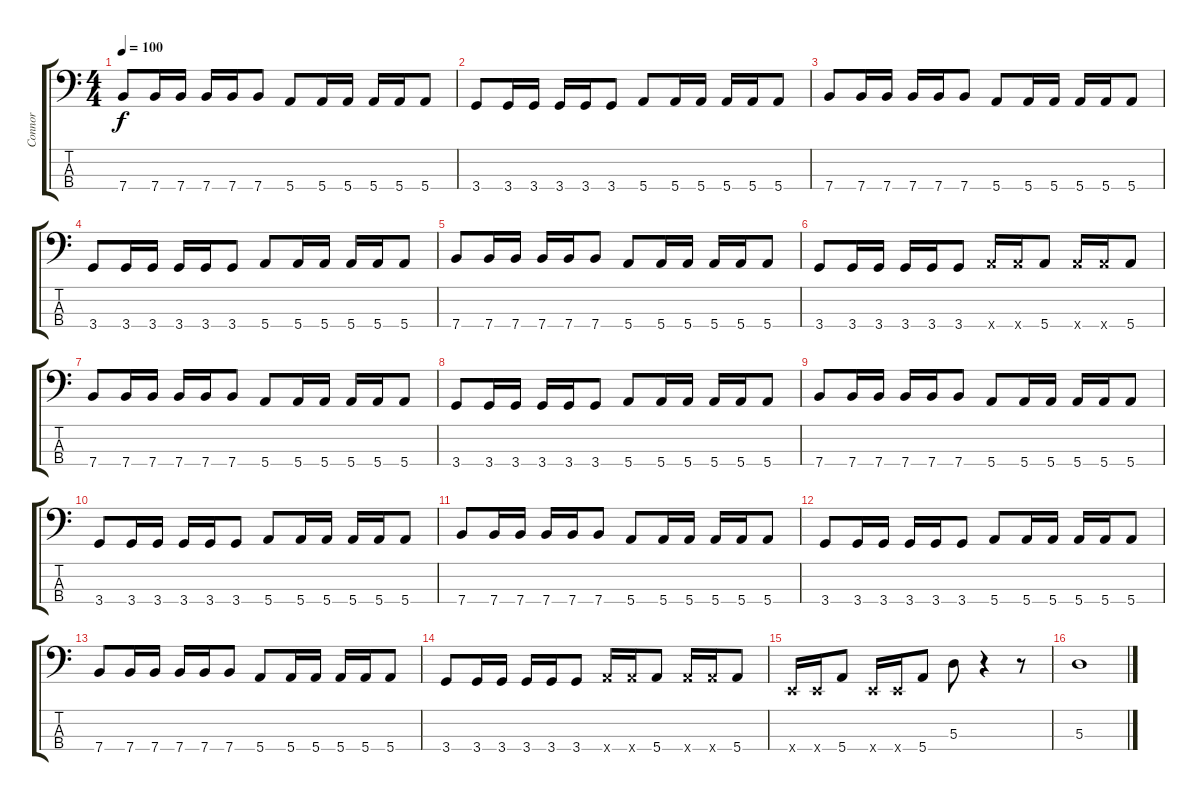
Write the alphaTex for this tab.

\track ("Connor" "Connor") {instrument electricbasspick}
\staff {score tabs}
\tuning (G2 D2 A1 E1) {hide}
\ts (4 4)
\tempo 100
\clef f4
\ks c
7.4.8{dy f} 7.4.16 7.4.16 7.4.16 7.4.16 7.4.8 5.4.8 5.4.16 5.4.16 5.4.16 5.4.16 5.4.8 |
3.4.8 3.4.16 3.4.16 3.4.16 3.4.16 3.4.8 5.4.8 5.4.16 5.4.16 5.4.16 5.4.16 5.4.8 |
7.4.8 7.4.16 7.4.16 7.4.16 7.4.16 7.4.8 5.4.8 5.4.16 5.4.16 5.4.16 5.4.16 5.4.8 |
3.4.8 3.4.16 3.4.16 3.4.16 3.4.16 3.4.8 5.4.8 5.4.16 5.4.16 5.4.16 5.4.16 5.4.8 |
7.4.8 7.4.16 7.4.16 7.4.16 7.4.16 7.4.8 5.4.8 5.4.16 5.4.16 5.4.16 5.4.16 5.4.8 |
3.4.8 3.4.16 3.4.16 3.4.16 3.4.16 3.4.8 5.4{x}.16 5.4{x}.16 5.4.8 5.4{x}.16 5.4{x}.16 5.4.8 |
7.4.8 7.4.16 7.4.16 7.4.16 7.4.16 7.4.8 5.4.8 5.4.16 5.4.16 5.4.16 5.4.16 5.4.8 |
3.4.8 3.4.16 3.4.16 3.4.16 3.4.16 3.4.8 5.4.8 5.4.16 5.4.16 5.4.16 5.4.16 5.4.8 |
7.4.8 7.4.16 7.4.16 7.4.16 7.4.16 7.4.8 5.4.8 5.4.16 5.4.16 5.4.16 5.4.16 5.4.8 |
3.4.8 3.4.16 3.4.16 3.4.16 3.4.16 3.4.8 5.4.8 5.4.16 5.4.16 5.4.16 5.4.16 5.4.8 |
7.4.8 7.4.16 7.4.16 7.4.16 7.4.16 7.4.8 5.4.8 5.4.16 5.4.16 5.4.16 5.4.16 5.4.8 |
3.4.8 3.4.16 3.4.16 3.4.16 3.4.16 3.4.8 5.4.8 5.4.16 5.4.16 5.4.16 5.4.16 5.4.8 |
7.4.8 7.4.16 7.4.16 7.4.16 7.4.16 7.4.8 5.4.8 5.4.16 5.4.16 5.4.16 5.4.16 5.4.8 |
3.4.8 3.4.16 3.4.16 3.4.16 3.4.16 3.4.8 5.4{x}.16 5.4{x}.16 5.4.8 5.4{x}.16 5.4{x}.16 5.4.8 |
0.4{x}.16 0.4{x}.16 5.4.8 0.4{x}.16 0.4{x}.16 5.4.8 5.3.8 r.4 r.8 |
5.3.1
